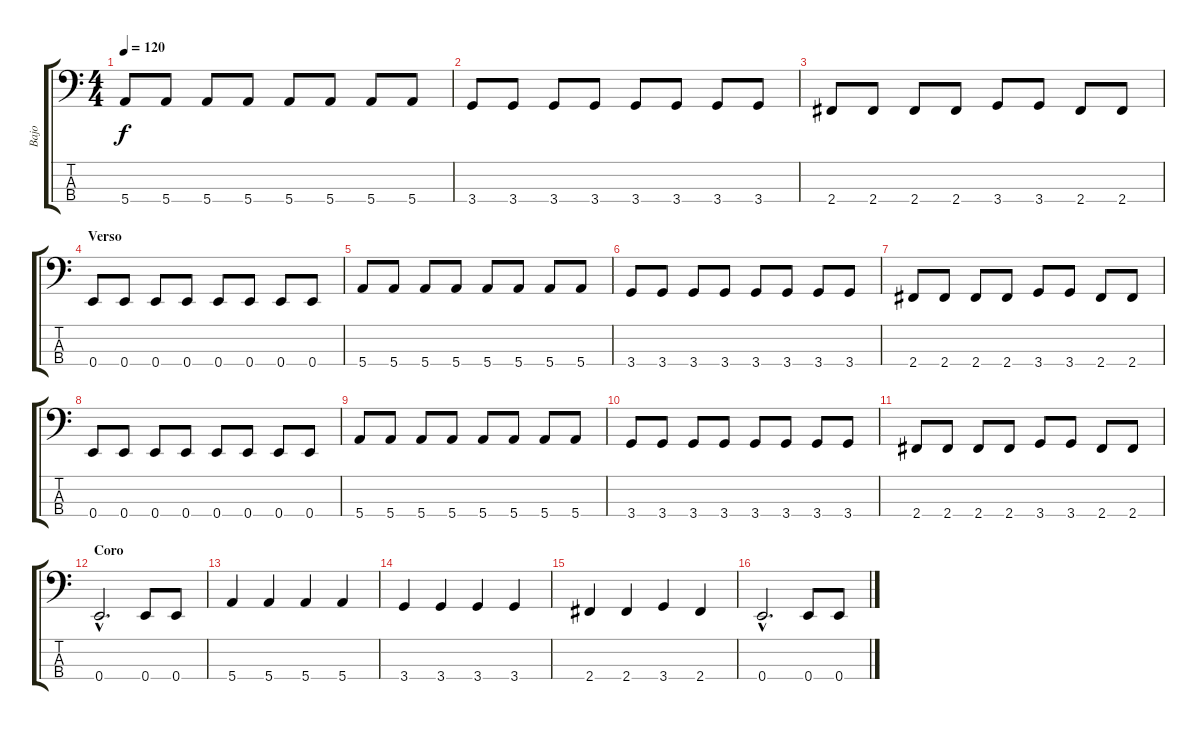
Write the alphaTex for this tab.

\track ("Bajo" "Bajo") {instrument electricbassfinger}
\staff {score tabs}
\tuning (G2 D2 A1 E1) {hide}
\ts (4 4)
\tempo 120
\clef f4
\ks c
5.4.8{dy f} 5.4.8 5.4.8 5.4.8 5.4.8 5.4.8 5.4.8 5.4.8 |
3.4.8 3.4.8 3.4.8 3.4.8 3.4.8 3.4.8 3.4.8 3.4.8 |
2.4.8 2.4.8 2.4.8 2.4.8 3.4.8 3.4.8 2.4.8 2.4.8 |
\section ("" "Verso")
0.4.8 0.4.8 0.4.8 0.4.8 0.4.8 0.4.8 0.4.8 0.4.8 |
5.4.8 5.4.8 5.4.8 5.4.8 5.4.8 5.4.8 5.4.8 5.4.8 |
3.4.8 3.4.8 3.4.8 3.4.8 3.4.8 3.4.8 3.4.8 3.4.8 |
2.4.8 2.4.8 2.4.8 2.4.8 3.4.8 3.4.8 2.4.8 2.4.8 |
0.4.8 0.4.8 0.4.8 0.4.8 0.4.8 0.4.8 0.4.8 0.4.8 |
5.4.8 5.4.8 5.4.8 5.4.8 5.4.8 5.4.8 5.4.8 5.4.8 |
3.4.8 3.4.8 3.4.8 3.4.8 3.4.8 3.4.8 3.4.8 3.4.8 |
2.4.8 2.4.8 2.4.8 2.4.8 3.4.8 3.4.8 2.4.8 2.4.8 |
\section ("" "Coro")
0.4{hac}.2{d} 0.4.8 0.4.8 |
5.4.4 5.4.4 5.4.4 5.4.4 |
3.4.4 3.4.4 3.4.4 3.4.4 |
2.4.4 2.4.4 3.4.4 2.4.4 |
0.4{hac}.2{d} 0.4.8 0.4.8
